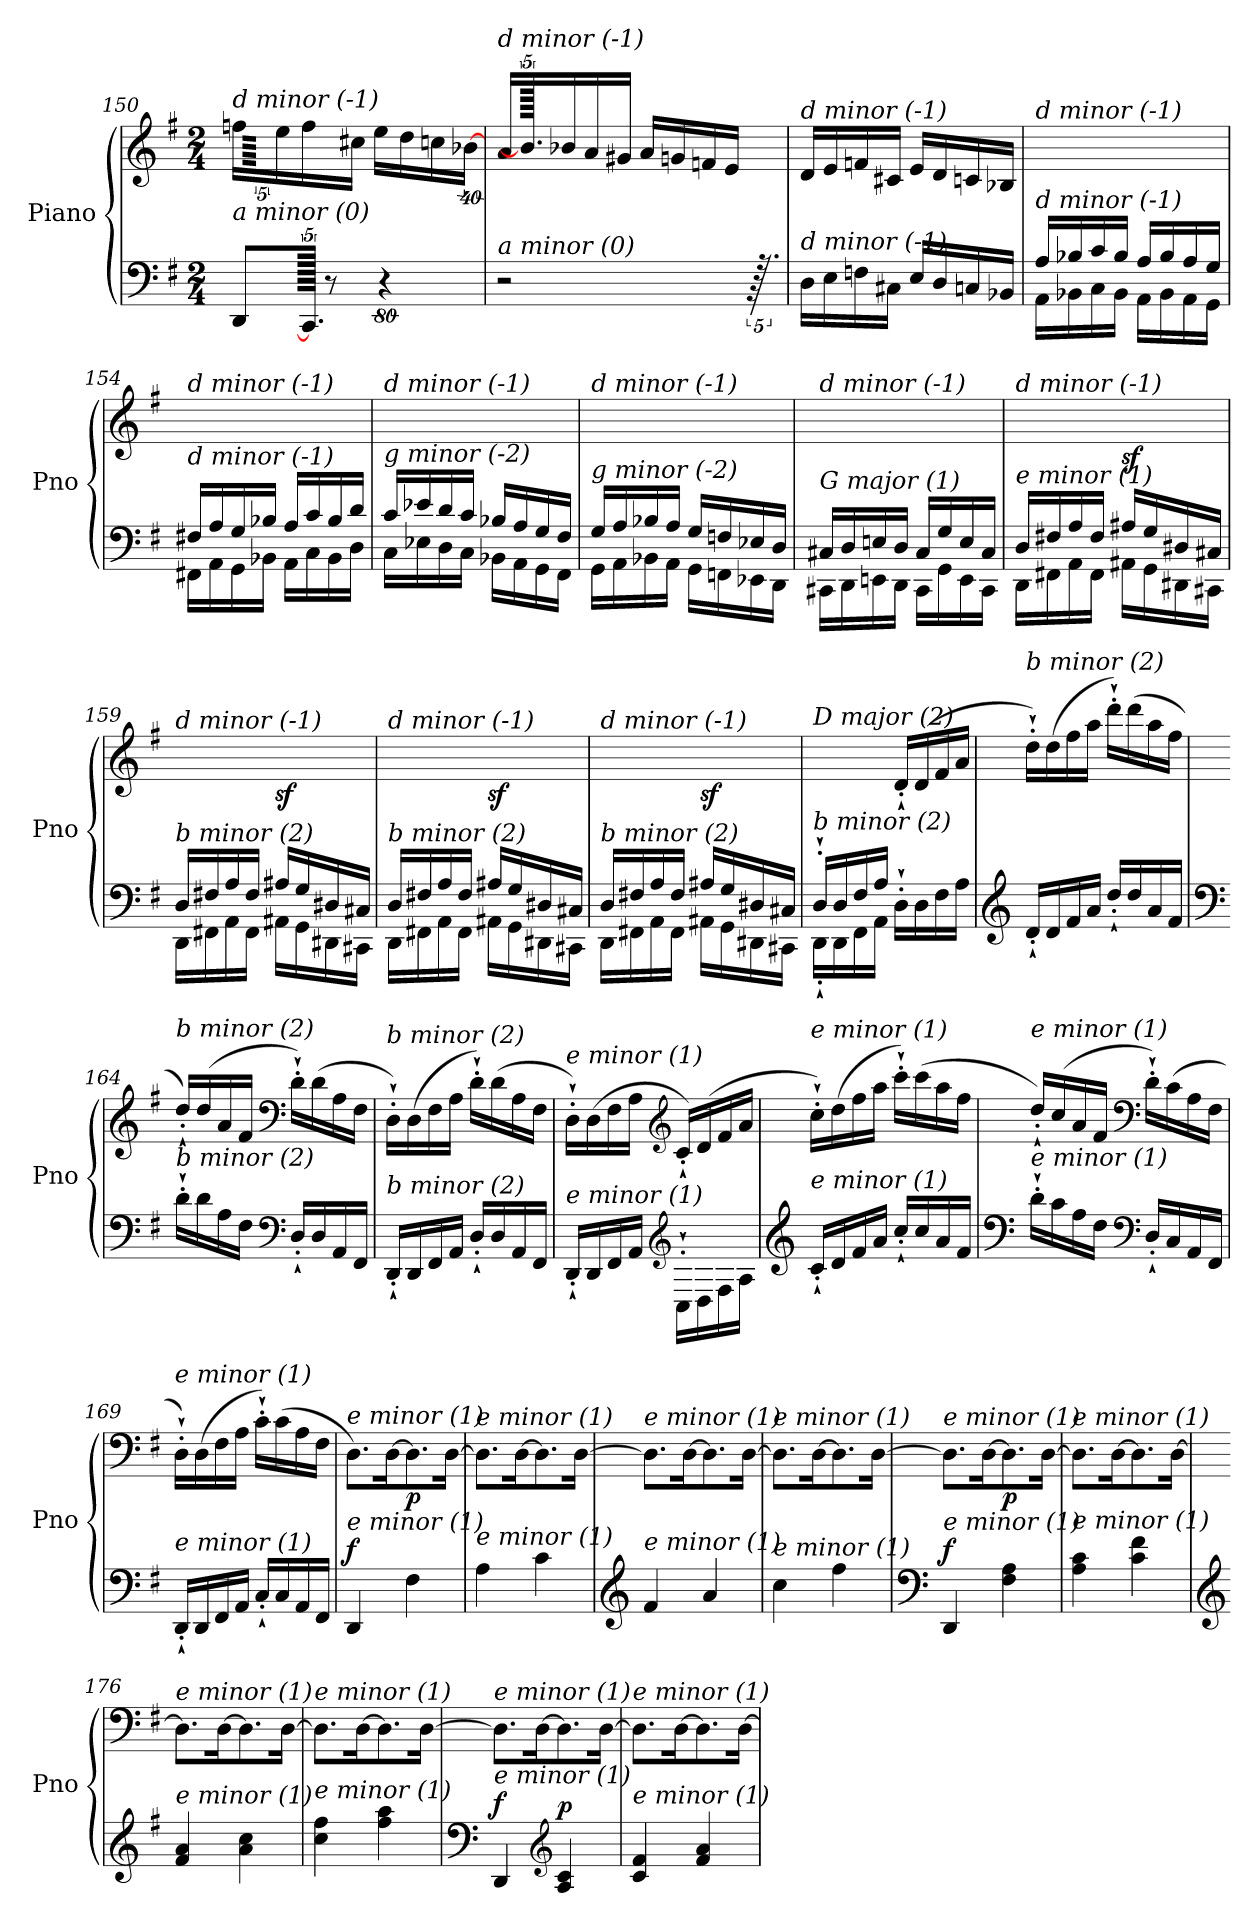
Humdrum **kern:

**kern	**kern	**dynam
*part1	*part1	*part1
*staff2	*staff1	*staff1/2
*I"Piano	*	*
*I'Pno	*	*
*clefF4	*clefG2	*
*k[f#]	*k[f#]	*
*M2/4	*M2/4	*
=150	=150	=150
!	!LO:TX:i:t=d minor (-1)	!
!LO:TX:i:t=a minor (0)	!	!
8DD/	16ffn\LL	.
.	320.ggJJJyy]	.
.	16ee\	.
320.ryy	.	.
320.CC#/JJ]	16ff\	.
8r	.	.
.	16cc#X\JJ	.
.	16ee\LL	.
320%77r	.	.
.	16dd\	.
.	16ccn\	.
.	[640%37b-X\JJ	.
!!LO:LB:g=z
=151	=151	=151
!	!LO:TX:i:t=d minor (-1)	!
!LO:TX:i:t=a minor (0)	!	!
2r	16a/LL	.
.	320.b-\JJ]	.
.	16b-X/	.
.	16a/	.
.	16g#X/JJ	.
.	16a/LL	.
.	16gn/	.
.	16fn/	.
.	16e/JJ	.
160.r	.	.
.	320.ryy	.
!!LO:LB:g=z
=152	=152	=152
!	!LO:TX:i:t=d minor (-1)	!
!LO:TX:i:t=d minor (-1)	!	!
16D\LL	16d/LL	.
16E\	16e/	.
16Fn\	16fn/	.
16C#X\JJ	16c#X/JJ	.
16E/LL	16e/LL	.
16D/	16d/	.
16Cn/	16cn/	.
16BB-X/JJ	16B-X/JJ	.
=153	=153	=153
*^	*	*
!	!	!LO:TX:i:t=d minor (-1)	!
!LO:TX:i:t=d minor (-1)	!	!	!
16A/LL	16AA\LL	2ryy	.
16B-X/	16BB-X\	.	.
16c/	16C\	.	.
16B-/JJ	16BB-\JJ	.	.
16A/LL	16AA\LL	.	.
16B-/	16BB-\	.	.
16A/	16AA\	.	.
16G/JJ	16GG\JJ	.	.
=154	=154	=154	=154
!	!	!LO:TX:i:t=d minor (-1)	!
!LO:TX:i:t=d minor (-1)	!	!	!
16F#X/LL	16FF#X\LL	2ryy	.
16A/	16AA\	.	.
16G/	16GG\	.	.
16B-X/JJ	16BB-X\JJ	.	.
16A/LL	16AA\LL	.	.
16c/	16C\	.	.
16B-/	16BB-\	.	.
16d/JJ	16D\JJ	.	.
=155	=155	=155	=155
!	!	!LO:TX:i:t=d minor (-1)	!
!LO:TX:i:t=g minor (-2)	!	!	!
16c/LL	16C\LL	2ryy	.
16e-X/	16E-X\	.	.
16d/	16D\	.	.
16c/JJ	16C\JJ	.	.
16B-X/LL	16BB-X\LL	.	.
16A/	16AA\	.	.
16G/	16GG\	.	.
16F#/JJ	16FF#\JJ	.	.
!!LO:PB:g=z
=156	=156	=156	=156
!	!	!LO:TX:i:t=d minor (-1)	!
!LO:TX:i:t=g minor (-2)	!	!	!
16G/LL	16GG\LL	2ryy	.
16A/	16AA\	.	.
16B-X/	16BB-X\	.	.
16A/JJ	16AA\JJ	.	.
16G/LL	16GG\LL	.	.
16Fn/	16FFn\	.	.
16E-X/	16EE-X\	.	.
16D/JJ	16DD\JJ	.	.
!!LO:LB:g=z
=157	=157	=157	=157
!	!	!LO:TX:i:t=d minor (-1)	!
!LO:TX:i:t=G major (1)	!	!	!
16C#X/LL	16CC#X\LL	2ryy	.
16D/	16DD\	.	.
16En/	16EEn\	.	.
16D/JJ	16DD\JJ	.	.
16C#/LL	16CC#\LL	.	.
16G/	16GG\	.	.
16E/	16EE\	.	.
16C#/JJ	16CC#\JJ	.	.
=158	=158	=158	=158
!	!	!LO:TX:i:t=d minor (-1)	!
!LO:TX:i:t=e minor (1)	!	!	!
16D/LL	16DD\LL	4ryy	.
16F#X/	16FF#X\	.	.
16A/	16AA\	.	.
16F#/JJ	16FF#\JJ	.	.
!	!	!	!LO:DY:b
16A#Xi/LL	16AA#Xi\LL	4ryy	sf
16G/	16GG\	.	.
16D#Xi/	16DD#Xi\	.	.
16C#X/JJ	16CC#X\JJ	.	.
=159	=159	=159	=159
!	!	!LO:TX:i:t=d minor (-1)	!
!LO:TX:i:t=b minor (2)	!	!	!
16D/LL	16DD\LL	4ryy	.
16F#X/	16FF#X\	.	.
16A/	16AA\	.	.
16F#/JJ	16FF#\JJ	.	.
!	!	!	!LO:DY:b
16A#Xi/LL	16AA#Xi\LL	4ryy	sf
16G/	16GG\	.	.
16D#Xi/	16DD#Xi\	.	.
16C#X/JJ	16CC#X\JJ	.	.
=160	=160	=160	=160
!	!	!LO:TX:i:t=d minor (-1)	!
!LO:TX:i:t=b minor (2)	!	!	!
16D/LL	16DD\LL	4ryy	.
16F#X/	16FF#X\	.	.
16A/	16AA\	.	.
16F#/JJ	16FF#\JJ	.	.
!	!	!	!LO:DY:b
16A#Xi/LL	16AA#Xi\LL	4ryy	sf
16G/	16GG\	.	.
16D#Xi/	16DD#Xi\	.	.
16C#X/JJ	16CC#X\JJ	.	.
!!LO:PB:g=z
=161	=161	=161	=161
!	!	!LO:TX:i:t=d minor (-1)	!
!LO:TX:i:t=b minor (2)	!	!	!
16D/LL	16DD\LL	4ryy	.
16F#X/	16FF#X\	.	.
16A/	16AA\	.	.
16F#/JJ	16FF#\JJ	.	.
!	!	!	!LO:DY:b
16A#Xi/LL	16AA#Xi\LL	4ryy	sf
16G/	16GG\	.	.
16D#Xi/	16DD#Xi\	.	.
16C#X/JJ	16CC#X\JJ	.	.
=162	=162	=162	=162
!	!	!LO:TX:i:t=D major (2)	!
!LO:TX:i:t=b minor (2)	!	!	!
16D'`/LL	16DD'`\LL	4ryy	.
16D/	16DD\	.	.
16F#/	16FF#\	.	.
16A/JJ	16AA\JJ	.	.
4ryy	16D'`\LL	(16d'`/LL	.
.	16D\	(>16d/	.
.	16F#\	16f#/	.
.	16A\JJ	16a/JJ	.
*v	*v	*	*
=163	=163	=163
*clefG2	*	*
*^	*	*
!	!	!LO:TX:i:t=b minor (2)	!
!LO:TX:i:t=b minor (2)	!	!	!
*v	*v	*	*
16d'`/LL	16dd'`\LL)	.
16d/	(>16dd\	.
16f#/	16ff#\	.
16a/JJ	16aa\JJ	.
16dd'`/LL	16ddd'`\LL)	.
16dd/	(>16ddd\	.
16a/	16aa\	.
16f#/JJ	16ff#\JJ	.
=164	=164	=164
*clefF4	*	*
!	!LO:TX:i:t=b minor (2)	!
!LO:TX:i:t=b minor (2)	!	!
16d'`\LL	16dd'`/LL)	.
16d\	(>16dd/	.
16A\	16a/	.
16F#\JJ	16f#/JJ	.
*clefF4	*clefF4	*
16D'`/LL	16d'`\LL)	.
16D/	(>16d\	.
16AA/	16A\	.
16FF#/JJ	16F#\JJ	.
!!LO:LB:g=z
=165	=165	=165
!	!LO:TX:i:t=b minor (2)	!
!LO:TX:i:t=b minor (2)	!	!
16DD'`/LL	16D'`\LL)	.
16DD/	(>16D\	.
16FF#/	16F#\	.
16AA/JJ	16A\JJ	.
16D'`/LL	16d'`\LL)	.
16D/	(>16d\	.
16AA/	16A\	.
16FF#/JJ	16F#\JJ	.
=166	=166	=166
!	!LO:TX:i:t=e minor (1)	!
!LO:TX:i:t=e minor (1)	!	!
16DD'`/LL	16D'`\LL)	.
16DD/	(>16D\	.
16FF#/	16F#\	.
16AA/JJ	16A\JJ	.
*clefG2	*clefG2	*
16C'`\LL	16c'`/LL)	.
16D\	(>16d/	.
16F#\	16f#/	.
16A\JJ	16a/JJ	.
=167	=167	=167
*clefG2	*	*
!	!LO:TX:i:t=e minor (1)	!
!LO:TX:i:t=e minor (1)	!	!
16c'`/LL	16cc'`\LL)	.
16d/	(>16dd\	.
16f#/	16ff#\	.
16a/JJ	16aa\JJ	.
16cc'`/LL	16ccc'`\LL)	.
16cc/	(>16ccc\	.
16a/	16aa\	.
16f#/JJ	16ff#\JJ	.
=168	=168	=168
*clefF4	*	*
!	!LO:TX:i:t=e minor (1)	!
!LO:TX:i:t=e minor (1)	!	!
16d'`\LL	16dd'`/LL)	.
16c\	(>16cc/	.
16A\	16a/	.
16F#\JJ	16f#/JJ	.
*clefF4	*clefF4	*
16D'`/LL	16d'`\LL)	.
16C/	(>16c\	.
16AA/	16A\	.
16FF#/JJ	16F#\JJ	.
!!LO:LB:g=z
=169	=169	=169
!	!LO:TX:i:t=e minor (1)	!
!LO:TX:i:t=e minor (1)	!	!
16DD'`/LL	16D'`\LL)	.
16DD/	(>16D\	.
16FF#/	16F#\	.
16AA/JJ	16A\JJ	.
16C'`/LL	16c'`\LL)	.
16C/	(>16c\	.
16AA/	16A\	.
16FF#/JJ	16F#\JJ	.
=170	=170	=170
!	!LO:TX:i:t=e minor (1)	!
!LO:TX:i:t=e minor (1)	!	!
!	!	!LO:DY:a=2
4DD/	8.D\L)	f
.	[16D\K	.
!	!	!LO:DY:b
4F#\	8.D\]	p
.	[16D\Jk	.
=171	=171	=171
!	!LO:TX:i:t=e minor (1)	!
!LO:TX:i:t=e minor (1)	!	!
4A\	8.D\L]	.
.	[16D\K	.
4c\	8.D\]	.
.	[16D\Jk	.
=172	=172	=172
*clefG2	*	*
!	!LO:TX:i:t=e minor (1)	!
!LO:TX:i:t=e minor (1)	!	!
4f#/	8.D\L]	.
.	[16D\K	.
4a/	8.D\]	.
.	[16D\Jk	.
=173	=173	=173
!	!LO:TX:i:t=e minor (1)	!
!LO:TX:i:t=e minor (1)	!	!
4cc\	8.D\L]	.
.	[16D\K	.
4ff#\	8.D\]	.
.	[16D\Jk	.
=174	=174	=174
*clefF4	*	*
!	!LO:TX:i:t=e minor (1)	!
!LO:TX:i:t=e minor (1)	!	!
!	!	!LO:DY:a=2
4DD/	8.D\L]	f
.	[16D\K	.
!	!	!LO:DY:b
4F#\ 4A\	8.D\]	p
.	[16D\Jk	.
=175	=175	=175
!	!LO:TX:i:t=e minor (1)	!
!LO:TX:i:t=e minor (1)	!	!
4A\ 4c\	8.D\L]	.
.	[16D\K	.
4c\ 4f#\	8.D\]	.
.	[16D\Jk	.
!!LO:LB:g=z
=176	=176	=176
*clefG2	*	*
!	!LO:TX:i:t=e minor (1)	!
!LO:TX:i:t=e minor (1)	!	!
4f#/ 4a/	8.D\L]	.
.	[16D\K	.
4a\ 4cc\	8.D\]	.
.	[16D\Jk	.
!!LO:LB:g=z
=177	=177	=177
!	!LO:TX:i:t=e minor (1)	!
!LO:TX:i:t=e minor (1)	!	!
4cc\ 4ff#\	8.D\L]	.
.	[16D\K	.
4ff#\ 4aa\	8.D\]	.
.	[16D\Jk	.
=178	=178	=178
*clefF4	*	*
!	!LO:TX:i:t=e minor (1)	!
!LO:TX:i:t=e minor (1)	!	!
!	!	!LO:DY:a=2
4DD/	8.D\L]	f
.	[16D\K	.
*clefG2	*	*
!	!	!LO:DY:a=2
4A/ 4c/	8.D\]	p
.	[16D\Jk	.
=179	=179	=179
!	!LO:TX:i:t=e minor (1)	!
!LO:TX:i:t=e minor (1)	!	!
4c/ 4f#/	8.D\L]	.
.	[16D\K	.
4f#/ 4a/	8.D\]	.
.	[16D\Jk	.
=	=	=
*-	*-	*-
